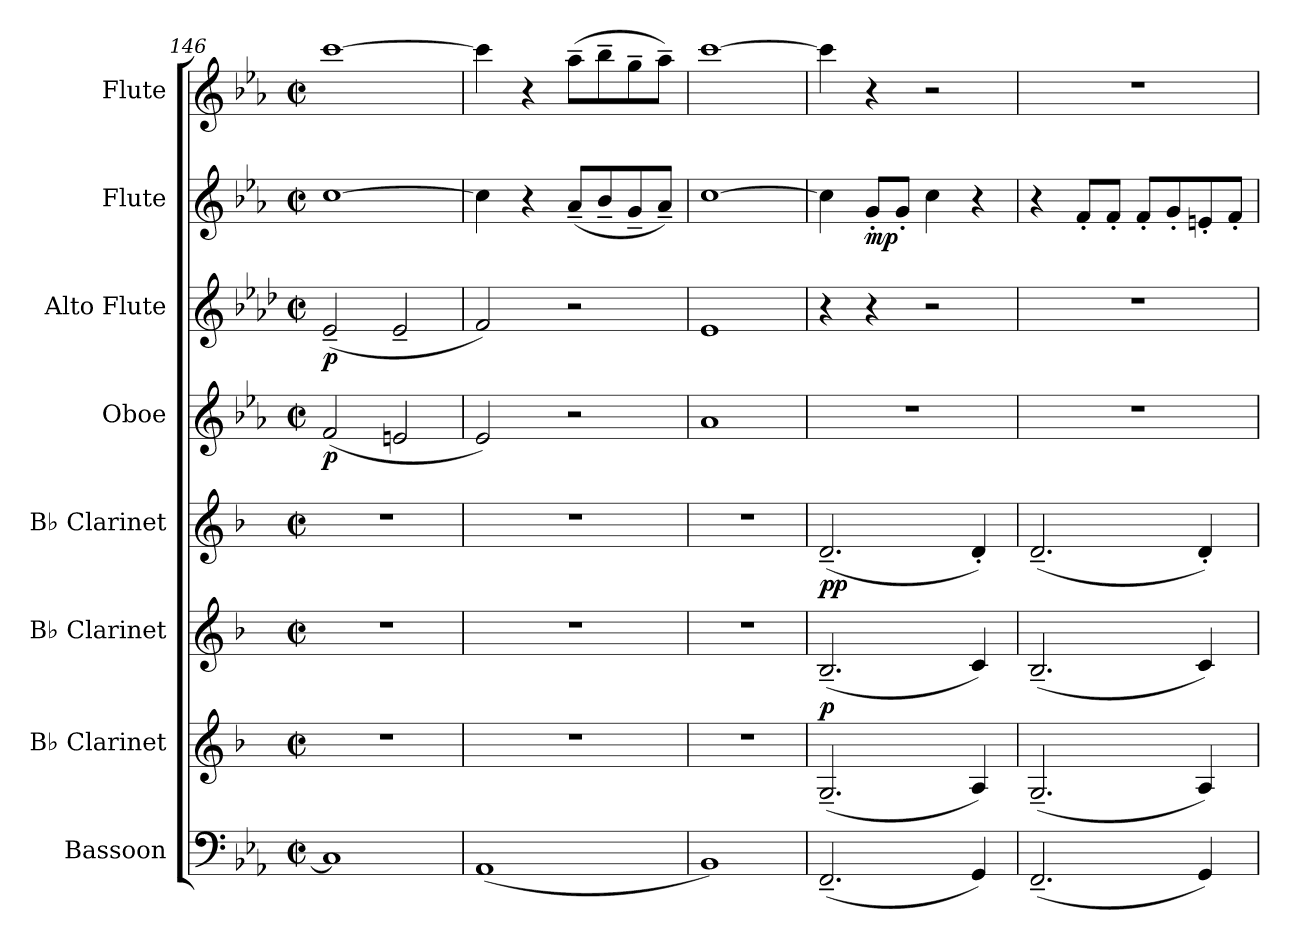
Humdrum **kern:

**kern	**dynam	**kern	**dynam	**kern	**kern	**dynam	**kern	**dynam	**kern	**dynam	**kern	**dynam	**kern
*part8	*part8	*part7	*part7	*part6	*part5	*part5	*part4	*part4	*part3	*part3	*part2	*part2	*part1
*staff8	*staff8	*staff7	*staff7	*staff6	*staff5	*staff5	*staff4	*staff4	*staff3	*staff3	*staff2	*staff2	*staff1
*I"Bassoon	*	*I"B♭ Clarinet	*	*I"B♭ Clarinet	*I"B♭ Clarinet	*	*I"Oboe	*	*I"Alto Flute	*	*I"Flute	*	*I"Flute
*I'Bsn.	*	*I'B♭ Cl.	*	*I'B♭ Cl.	*I'B♭ Cl.	*	*I'Ob.	*	*I'A. Fl.	*	*I'Fl.	*	*I'Fl.
!!LO:PB:g=z
*clefF4	*	*clefG2	*	*clefG2	*clefG2	*	*clefG2	*	*clefG2	*	*clefG2	*	*clefG2
*	*	*ITrd1c2	*	*ITrd1c2	*ITrd1c2	*	*	*	*ITrd3c5	*	*	*	*
*k[b-e-a-]	*	*k[b-e-a-]	*	*k[b-e-a-]	*k[b-e-a-]	*	*k[b-e-a-]	*	*k[b-e-a-]	*	*k[b-e-a-]	*	*k[b-e-a-]
*M2/2	*	*M2/2	*	*M2/2	*M2/2	*	*M2/2	*	*M2/2	*	*M2/2	*	*M2/2
*met(c|)	*	*met(c|)	*	*met(c|)	*met(c|)	*	*met(c|)	*	*met(c|)	*	*met(c|)	*	*met(c|)
=146	=146	=146	=146	=146	=146	=146	=146	=146	=146	=146	=146	=146	=146
!	!	!	!	!	!	!	!	!LO:DY:b	!	!LO:DY:b	!	!	!
1C]	.	1r	.	1r	1r	.	(<2f/	p	(<2B-~/	p	[1cc	.	[1ccc
.	.	.	.	.	.	.	2en/	.	2B-~/	.	.	.	.
=147	=147	=147	=147	=147	=147	=147	=147	=147	=147	=147	=147	=147	=147
(<1AA-	.	1r	.	1r	1r	.	2e-/)	.	2c/)	.	4cc\]	.	4ccc\]
.	.	.	.	.	.	.	.	.	.	.	4r	.	4r
.	.	.	.	.	.	.	2r	.	2r	.	(<8a-~/L	.	(>8aa-~\L
.	.	.	.	.	.	.	.	.	.	.	8b-~/	.	8bb-~\
.	.	.	.	.	.	.	.	.	.	.	8g~/	.	8gg~\
.	.	.	.	.	.	.	.	.	.	.	8a-~/J)	.	8aa-~\J)
=148	=148	=148	=148	=148	=148	=148	=148	=148	=148	=148	=148	=148	=148
1BB-)	.	1r	.	1r	1r	.	1a-	.	1B-	.	[1cc	.	[1ccc
=149	=149	=149	=149	=149	=149	=149	=149	=149	=149	=149	=149	=149	=149
!	!LO:DY:b	!	!	!	!	!	!	!	!	!	!	!	!
!	!LO:DY:n=1:a	!	!LO:DY:a	!	!	!LO:DY:b	!	!	!	!	!	!	!
(<2.FF~/	mf p	(<2.F~/	p	(<2.A-~/	(<2.c~/	pp	1r	.	4r	.	4cc\]	.	4ccc\]
!	!	!	!	!	!	!	!	!	!	!	!	!LO:DY:b	!
.	.	.	.	.	.	.	.	.	4r	.	8g'/L	mp	4r
.	.	.	.	.	.	.	.	.	.	.	8g'/J	.	.
.	.	.	.	.	.	.	.	.	2r	.	4cc\	.	2r
4GG/)	.	4G/)	.	4B-/)	4c'/)	.	.	.	.	.	4r	.	.
=150	=150	=150	=150	=150	=150	=150	=150	=150	=150	=150	=150	=150	=150
(<2.FF~/	.	(<2.F~/	.	(<2.A-~/	(<2.c~/	.	1r	.	1r	.	4r	.	1r
.	.	.	.	.	.	.	.	.	.	.	8f'/L	.	.
.	.	.	.	.	.	.	.	.	.	.	8f'/J	.	.
.	.	.	.	.	.	.	.	.	.	.	8f'/L	.	.
.	.	.	.	.	.	.	.	.	.	.	8g'/	.	.
4GG/)	.	4G/)	.	4B-/)	4c'/)	.	.	.	.	.	8en'/	.	.
.	.	.	.	.	.	.	.	.	.	.	8f'/J	.	.
=	=	=	=	=	=	=	=	=	=	=	=	=	=
*-	*-	*-	*-	*-	*-	*-	*-	*-	*-	*-	*-	*-	*-
